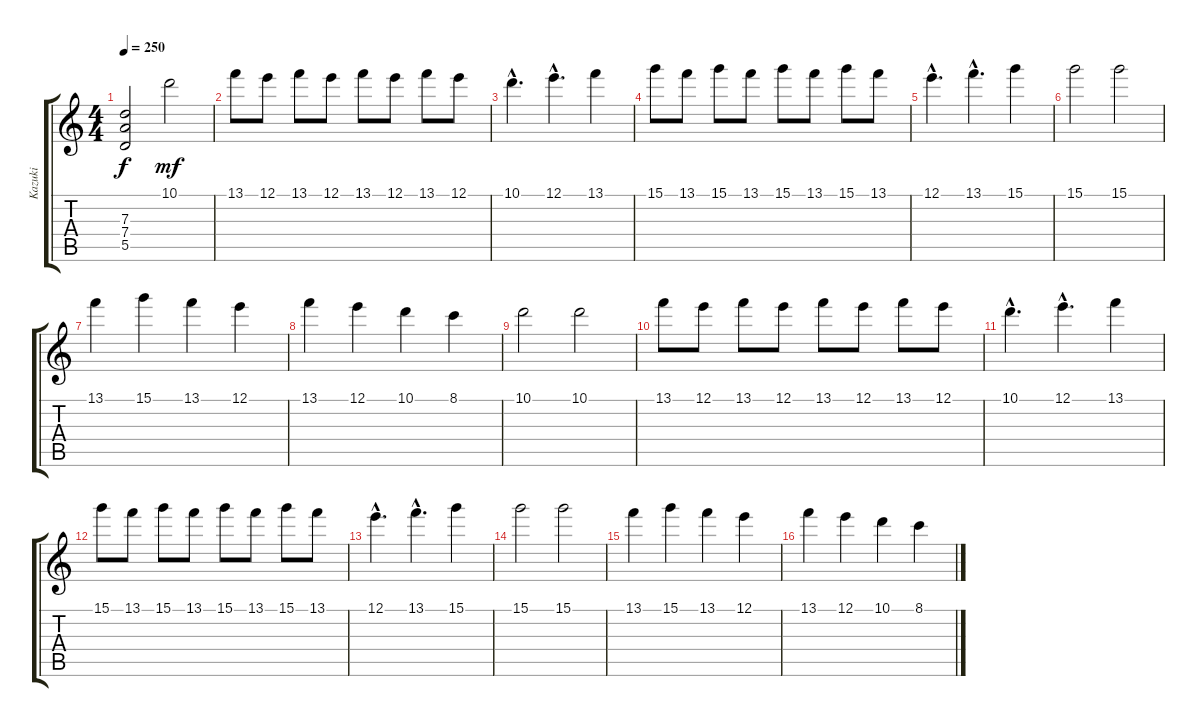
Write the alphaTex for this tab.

\track ("Kazuki" "Kazuki") {instrument electricguitarclean}
\staff {score tabs}
\tuning (E4 B3 G3 D3 A2 E2) {hide}
\ts (4 4)
\tempo 250
\clef g2
\ks c
(7.3{t} 7.4{t} 5.5{t}).2{dy f} 10.1.2{dy mf volume 14 instrument overdrivenguitar} |
13.1.8 12.1.8 13.1.8 12.1.8 13.1.8 12.1.8 13.1.8 12.1.8 |
10.1{hac}.4{d} 12.1{hac}.4{d} 13.1.4 |
15.1.8 13.1.8 15.1.8 13.1.8 15.1.8 13.1.8 15.1.8 13.1.8 |
12.1{hac}.4{d} 13.1{hac}.4{d} 15.1.4 |
15.1.2 15.1.2 |
13.1.4 15.1.4 13.1.4 12.1.4 |
13.1.4 12.1.4 10.1.4 8.1.4 |
10.1.2 10.1.2 |
13.1.8 12.1.8 13.1.8 12.1.8 13.1.8 12.1.8 13.1.8 12.1.8 |
10.1{hac}.4{d} 12.1{hac}.4{d} 13.1.4 |
15.1.8 13.1.8 15.1.8 13.1.8 15.1.8 13.1.8 15.1.8 13.1.8 |
12.1{hac}.4{d} 13.1{hac}.4{d} 15.1.4 |
15.1.2 15.1.2 |
13.1.4 15.1.4 13.1.4 12.1.4 |
13.1.4 12.1.4 10.1.4 8.1.4
